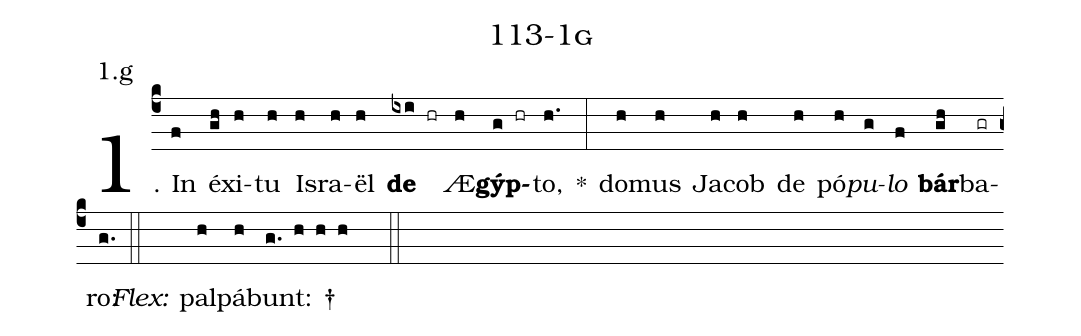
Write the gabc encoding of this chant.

name: 113-1g;
annotation: 1.g;
%%
(c4)1. In(f) éx(gh)i(h)tu(h) Is(h)ra(h)ël(h) <b>de</b>(ixi hr) Æ(h)<b>gýp</b>(g hr)to,(h.) *(:) do(h)mus(h) Ja(h)cob(h) de(h) pó(h)<i>pu</i>(g)<i>lo</i>(f) <b>bár</b>(gh)ba(gr)ro:(g.) (::)
<i>Flex:</i>()  pal(h)pá(h)bunt: †(g. h h h  ::)
